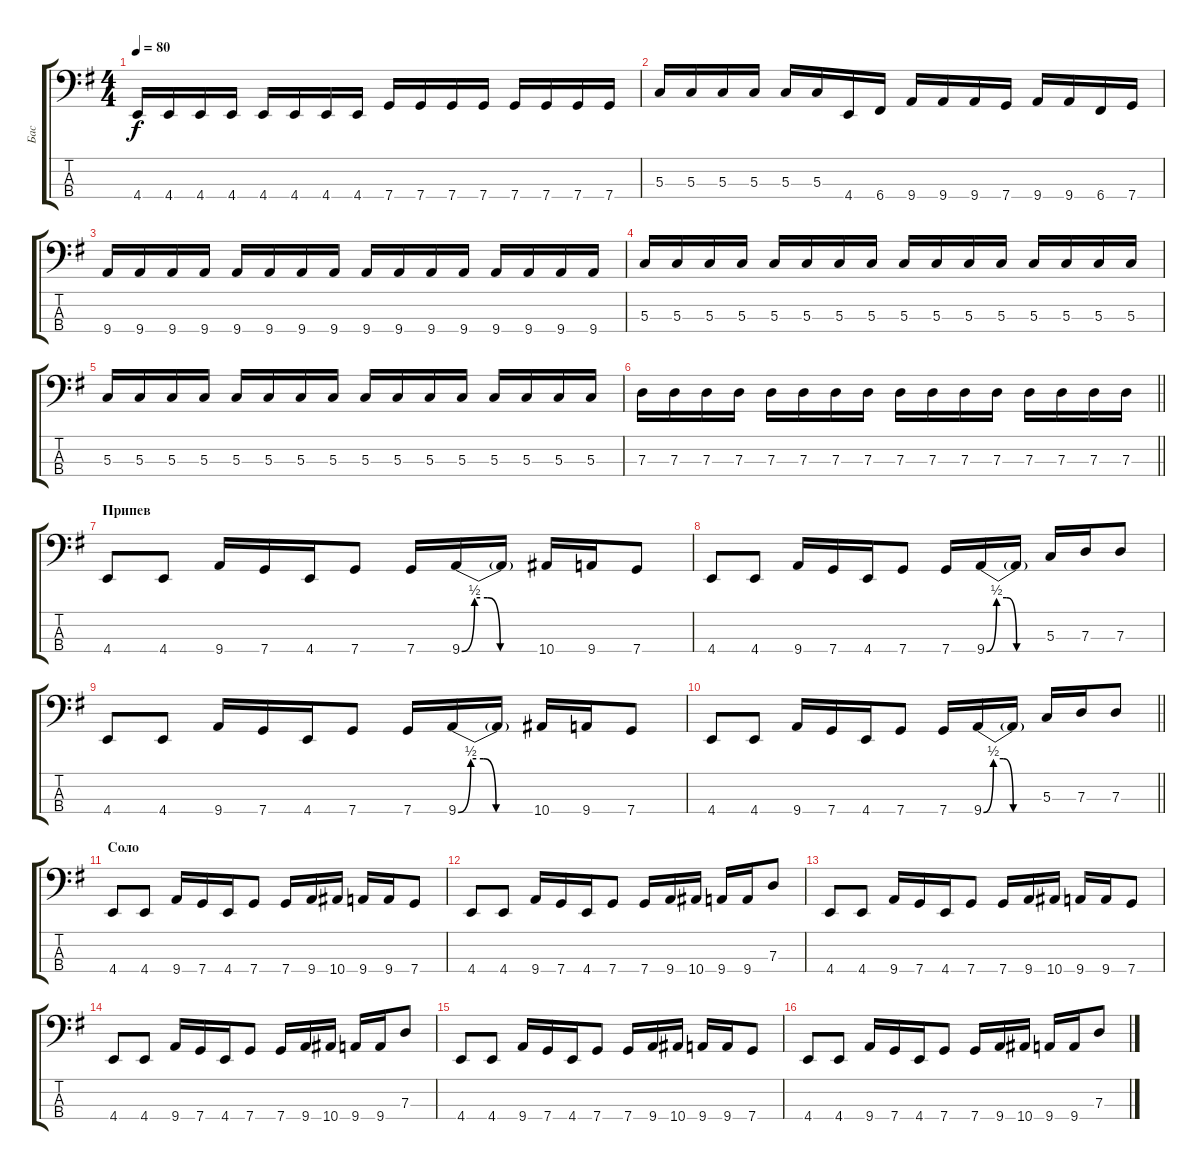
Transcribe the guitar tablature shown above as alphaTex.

\track ("Бас" "Бас") {instrument electricbassfinger}
\staff {score tabs}
\tuning (F2 C2 G1 C1) {hide}
\ts (4 4)
\tempo 80
\clef f4
\ks eminor
4.4.16{dy f} 4.4.16 4.4.16 4.4.16 4.4.16 4.4.16 4.4.16 4.4.16 7.4.16 7.4.16 7.4.16 7.4.16 7.4.16 7.4.16 7.4.16 7.4.16 |
5.3.16 5.3.16 5.3.16 5.3.16 5.3.16 5.3.16 4.4.16 6.4.16 9.4.16 9.4.16 9.4.16 7.4.16 9.4.16 9.4.16 6.4.16 7.4.16 |
9.4.16 9.4.16 9.4.16 9.4.16 9.4.16 9.4.16 9.4.16 9.4.16 9.4.16 9.4.16 9.4.16 9.4.16 9.4.16 9.4.16 9.4.16 9.4.16 |
5.3.16 5.3.16 5.3.16 5.3.16 5.3.16 5.3.16 5.3.16 5.3.16 5.3.16 5.3.16 5.3.16 5.3.16 5.3.16 5.3.16 5.3.16 5.3.16 |
5.3.16 5.3.16 5.3.16 5.3.16 5.3.16 5.3.16 5.3.16 5.3.16 5.3.16 5.3.16 5.3.16 5.3.16 5.3.16 5.3.16 5.3.16 5.3.16 |
\barLineRight lightlight
7.3.16 7.3.16 7.3.16 7.3.16 7.3.16 7.3.16 7.3.16 7.3.16 7.3.16 7.3.16 7.3.16 7.3.16 7.3.16 7.3.16 7.3.16 7.3.16 |
\section ("" "Припев")
4.4.8 4.4.8 9.4.16 7.4.16 4.4.16 7.4.8 7.4.16 9.4{be (custom 0 0 10 2 20 2 30 0 60 0)}.16 9.4{t}.16 10.4.16 9.4.16 7.4.8 |
4.4.8 4.4.8 9.4.16 7.4.16 4.4.16 7.4.8 7.4.16 9.4{be (custom 0 0 10 2 20 2 30 0 60 0)}.16 9.4{t}.16 5.3.16 7.3.16 7.3.8 |
4.4.8 4.4.8 9.4.16 7.4.16 4.4.16 7.4.8 7.4.16 9.4{be (custom 0 0 10 2 20 2 30 0 60 0)}.16 9.4{t}.16 10.4.16 9.4.16 7.4.8 |
\barLineRight lightlight
4.4.8 4.4.8 9.4.16 7.4.16 4.4.16 7.4.8 7.4.16 9.4{be (custom 0 0 10 2 20 2 30 0 60 0)}.16 9.4{t}.16 5.3.16 7.3.16 7.3.8 |
\section ("" "Соло")
4.4.8 4.4.8 9.4.16 7.4.16 4.4.16 7.4.8 7.4.16 9.4.16 10.4.16 9.4.16 9.4.16 7.4.8 |
4.4.8 4.4.8 9.4.16 7.4.16 4.4.16 7.4.8 7.4.16 9.4.16 10.4.16 9.4.16 9.4.16 7.3.8 |
4.4.8 4.4.8 9.4.16 7.4.16 4.4.16 7.4.8 7.4.16 9.4.16 10.4.16 9.4.16 9.4.16 7.4.8 |
4.4.8 4.4.8 9.4.16 7.4.16 4.4.16 7.4.8 7.4.16 9.4.16 10.4.16 9.4.16 9.4.16 7.3.8 |
4.4.8 4.4.8 9.4.16 7.4.16 4.4.16 7.4.8 7.4.16 9.4.16 10.4.16 9.4.16 9.4.16 7.4.8 |
4.4.8 4.4.8 9.4.16 7.4.16 4.4.16 7.4.8 7.4.16 9.4.16 10.4.16 9.4.16 9.4.16 7.3.8
